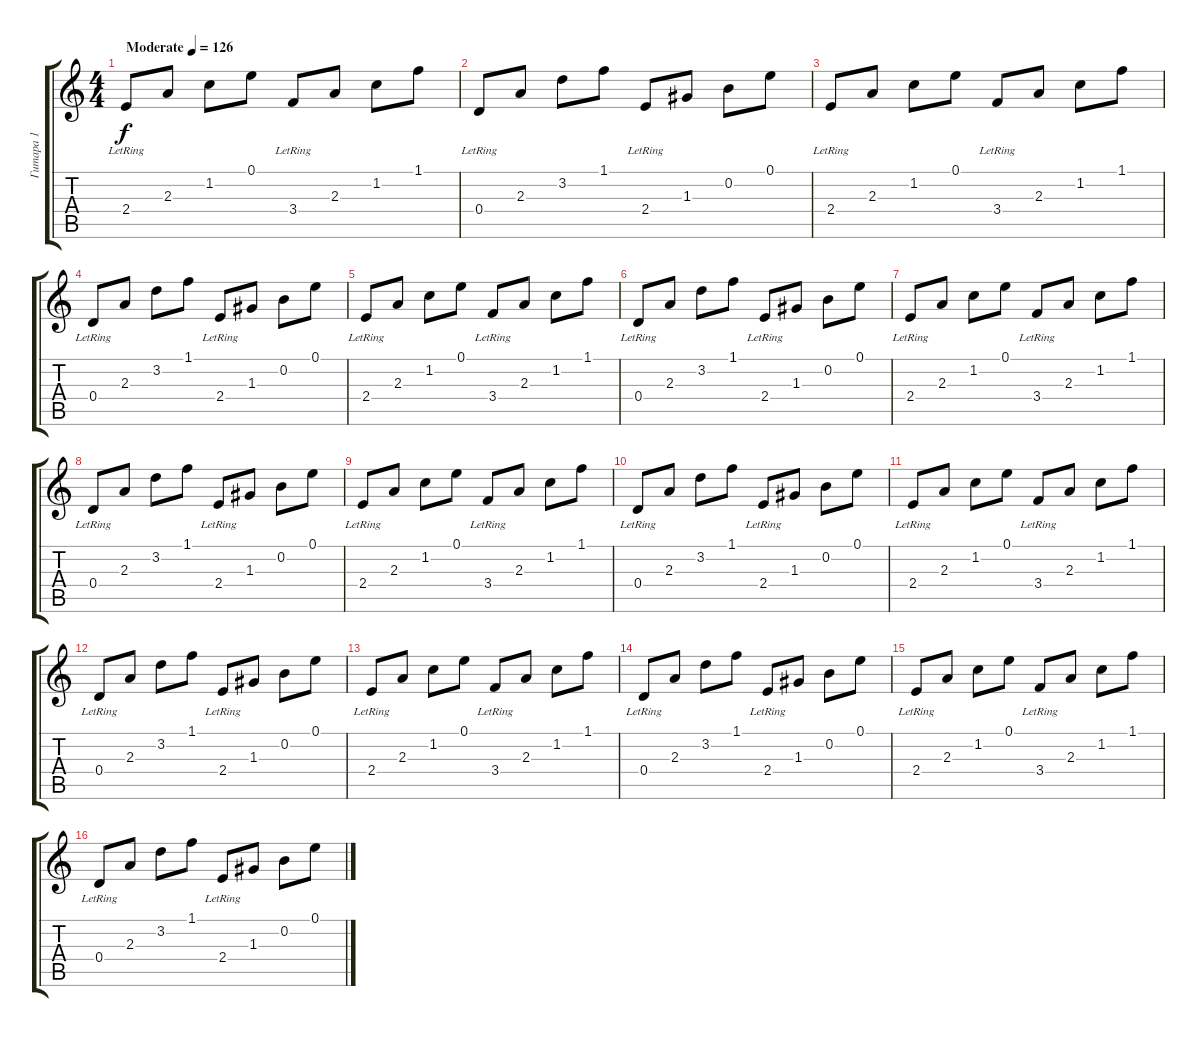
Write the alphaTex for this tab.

\track ("Гитара 1" "Гитара 1") {instrument electricguitarclean}
\staff {score tabs}
\tuning (E4 B3 G3 D3 A2 E2) {hide}
\ts (4 4)
\tempo (126 "Moderate")
\clef g2
\ks c
2.4{lr}.8{dy f instrument electricguitarclean} 2.3.8 1.2.8 0.1.8 3.4{lr}.8 2.3.8 1.2.8 1.1.8 |
0.4{lr}.8 2.3.8 3.2.8 1.1.8 2.4{lr}.8 1.3.8 0.2.8 0.1.8 |
2.4{lr}.8 2.3.8 1.2.8 0.1.8 3.4{lr}.8 2.3.8 1.2.8 1.1.8 |
0.4{lr}.8 2.3.8 3.2.8 1.1.8 2.4{lr}.8 1.3.8 0.2.8 0.1.8 |
2.4{lr}.8 2.3.8 1.2.8 0.1.8 3.4{lr}.8 2.3.8 1.2.8 1.1.8 |
0.4{lr}.8 2.3.8 3.2.8 1.1.8 2.4{lr}.8 1.3.8 0.2.8 0.1.8 |
2.4{lr}.8 2.3.8 1.2.8 0.1.8 3.4{lr}.8 2.3.8 1.2.8 1.1.8 |
0.4{lr}.8 2.3.8 3.2.8 1.1.8 2.4{lr}.8 1.3.8 0.2.8 0.1.8 |
2.4{lr}.8 2.3.8 1.2.8 0.1.8 3.4{lr}.8 2.3.8 1.2.8 1.1.8 |
0.4{lr}.8 2.3.8 3.2.8 1.1.8 2.4{lr}.8 1.3.8 0.2.8 0.1.8 |
2.4{lr}.8 2.3.8 1.2.8 0.1.8 3.4{lr}.8 2.3.8 1.2.8 1.1.8 |
0.4{lr}.8 2.3.8 3.2.8 1.1.8 2.4{lr}.8 1.3.8 0.2.8 0.1.8 |
2.4{lr}.8 2.3.8 1.2.8 0.1.8 3.4{lr}.8 2.3.8 1.2.8 1.1.8 |
0.4{lr}.8 2.3.8 3.2.8 1.1.8 2.4{lr}.8 1.3.8 0.2.8 0.1.8 |
2.4{lr}.8 2.3.8 1.2.8 0.1.8 3.4{lr}.8 2.3.8 1.2.8 1.1.8 |
0.4{lr}.8 2.3.8 3.2.8 1.1.8 2.4{lr}.8 1.3.8 0.2.8 0.1.8
